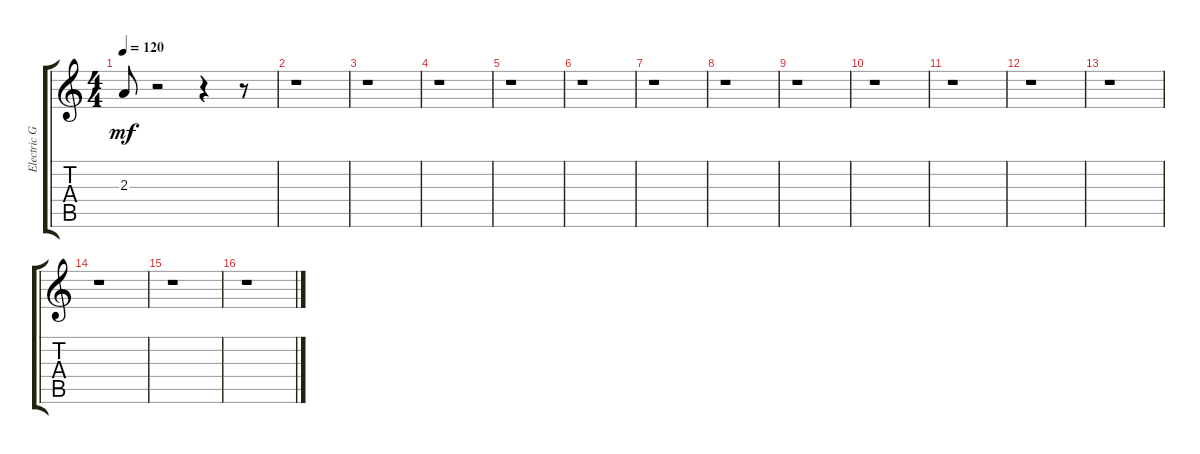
\track ("Electric Guitar 3" "Electric G") {instrument electricguitarclean}
\staff {score tabs}
\tuning (E4 B3 G3 D3 A2 E2) {hide}
\ts (4 4)
\tempo 120
\clef g2
\ks c
2.3.8{dy mf} r.2 r.4 r.8 |
r.1 |
r.1 |
r.1 |
r.1 |
r.1 |
r.1 |
r.1 |
r.1 |
r.1 |
r.1 |
r.1 |
r.1 |
r.1 |
r.1 |
r.1
